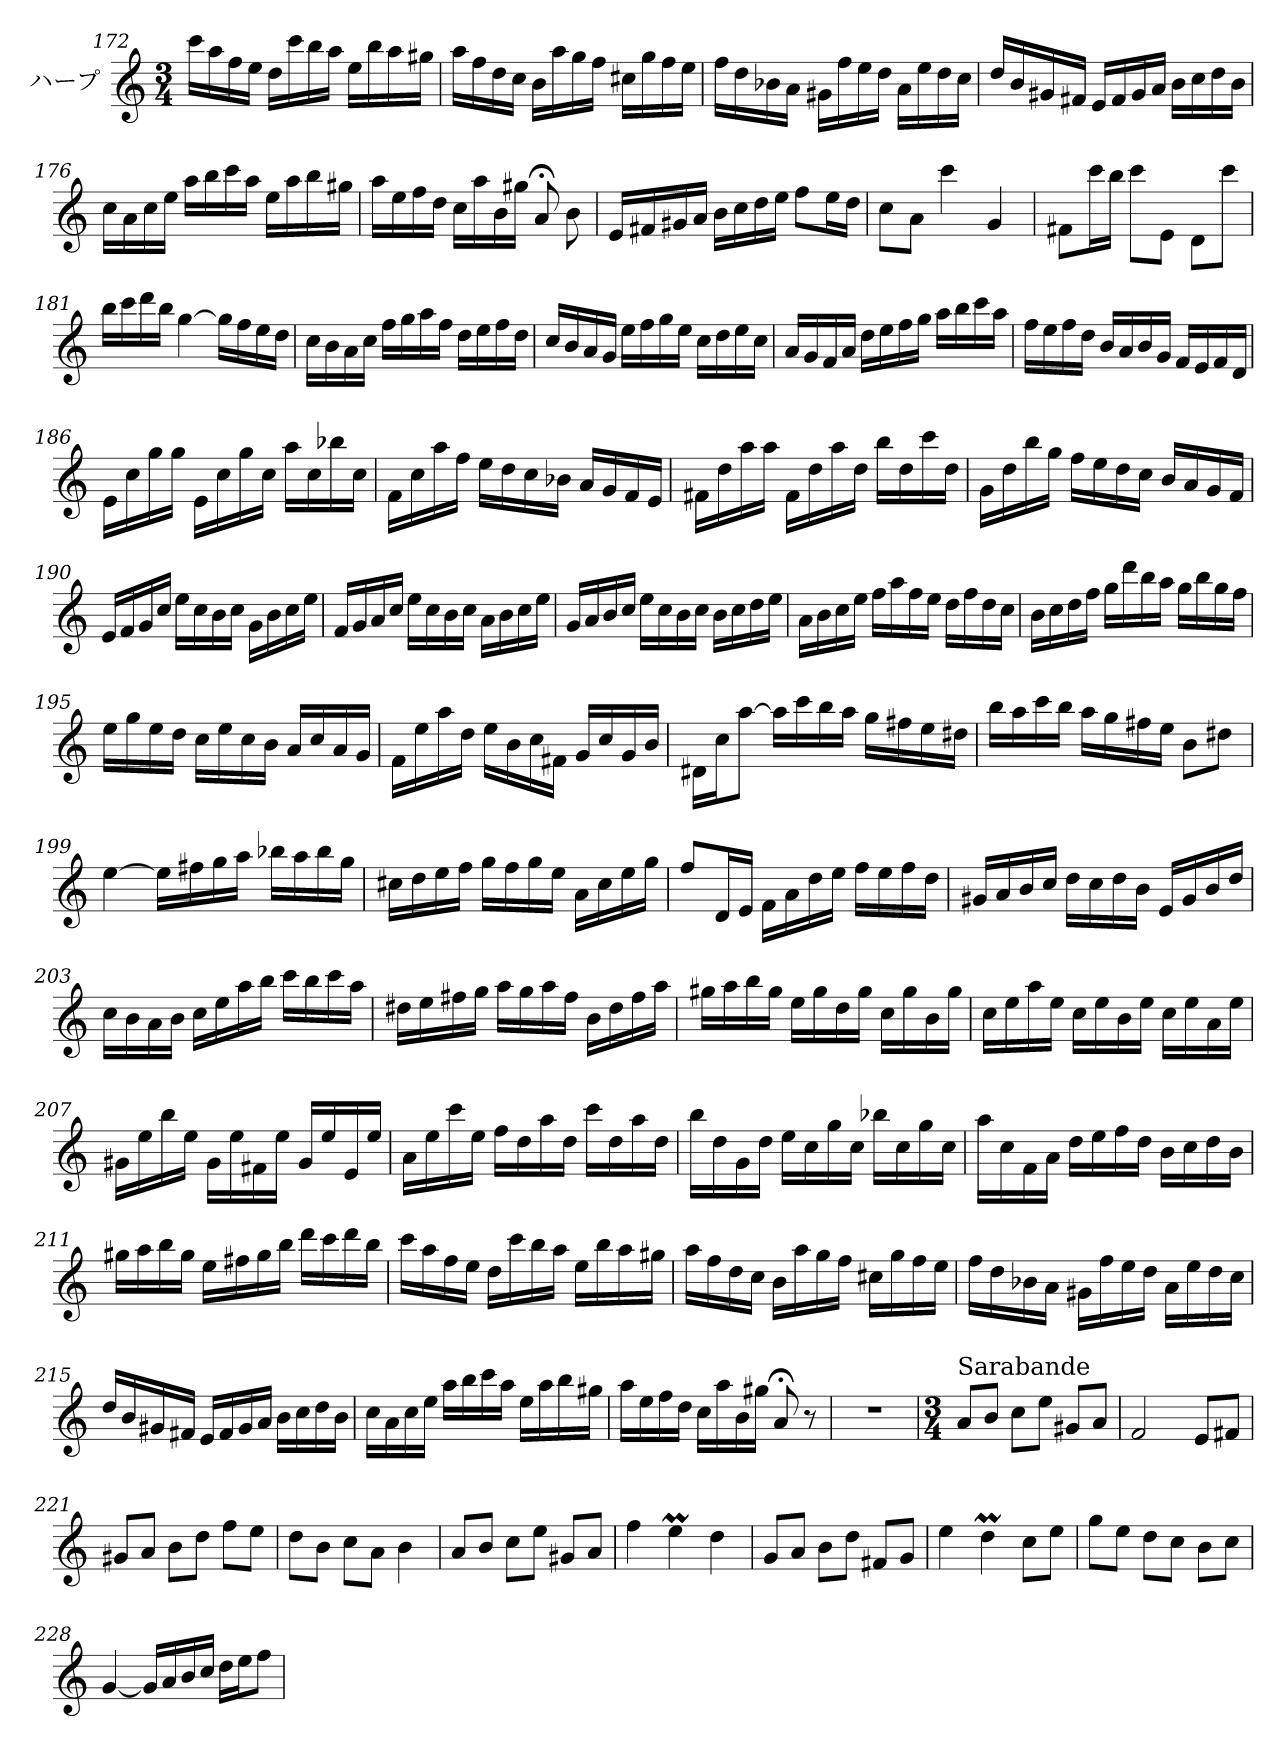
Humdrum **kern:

**kern
*part1
*staff1
*I"ハープ
!!LO:LB:g=z
*clefG2
*k[]
*M3/4
=172
16ccc\LL
16aa\
16ff\
16ee\JJ
16dd\LL
16ccc\
16bb\
16aa\JJ
16ee\LL
16bb\
16aa\
16gg#X\JJ
=173
16aa\LL
16ff\
16dd\
16cc\JJ
16b\LL
16aa\
16gg\
16ff\JJ
16cc#X\LL
16gg\
16ff\
16ee\JJ
=174
16ff\LL
16dd\
16b-X\
16a\JJ
16g#X\LL
16ff\
16ee\
16dd\JJ
16a\LL
16ee\
16dd\
16cc\JJ
!!LO:PB:g=z
=175
16dd/LL
16b/
16g#X/
16f#X/JJ
16e/LL
16f#/
16g#/
16a/JJ
16b\LL
16cc\
16dd\
16b\JJ
=176
16cc\LL
16a\
16cc\
16ee\JJ
16aa\LL
16bb\
16ccc\
16aa\JJ
16ee\LL
16aa\
16bb\
16gg#X\JJ
=177
16aa\LL
16ee\
16ff\
16dd\JJ
16cc\LL
16aa\
16b\
16gg#X\JJ
8a;</
8b\
!!LO:LB:g=z
=178
16e/LL
16f#X/
16g#X/
16a/JJ
16b\LL
16cc\
16dd\
16ee\JJ
8ff\L
16ee\L
16dd\JJ
=179
8cc\L
8a\J
4ccc\
4g/
=180
8f#X\L
16ccc\L
16bb\JJ
8ccc\L
8e\J
8d\L
8ccc\J
=181
16bb\LL
16ccc\
16ddd\
16bb\JJ
[4gg\
16gg\LL]
16ff\
16ee\
16dd\JJ
=182
16cc\LL
16b\
16a\
16cc\JJ
16ff\LL
16gg\
16aa\
16ff\JJ
16dd\LL
16ee\
16ff\
16dd\JJ
!!LO:LB:g=z
=183
16cc/LL
16b/
16a/
16g/JJ
16ee\LL
16ff\
16gg\
16ee\JJ
16cc\LL
16dd\
16ee\
16cc\JJ
=184
16a/LL
16g/
16f/
16a/JJ
16dd\LL
16ee\
16ff\
16gg\JJ
16aa\LL
16bb\
16ccc\
16aa\JJ
=185
16ff\LL
16ee\
16ff\
16dd\JJ
16b/LL
16a/
16b/
16g/JJ
16f/LL
16e/
16f/
16d/JJ
!!LO:LB:g=z
=186
16e\LL
16cc\
16gg\
16gg\JJ
16e\LL
16cc\
16gg\
16cc\JJ
16aa\LL
16cc\
16bb-X\
16cc\JJ
=187
16f\LL
16cc\
16aa\
16ff\JJ
16ee\LL
16dd\
16cc\
16b-X\JJ
16a/LL
16g/
16f/
16e/JJ
=188
16f#X\LL
16dd\
16aa\
16aa\JJ
16f#\LL
16dd\
16aa\
16dd\JJ
16bb\LL
16dd\
16ccc\
16dd\JJ
!!LO:LB:g=z
=189
16g\LL
16dd\
16bb\
16gg\JJ
16ff\LL
16ee\
16dd\
16cc\JJ
16b/LL
16a/
16g/
16f/JJ
=190
16e/LL
16f/
16g/
16cc/JJ
16ee\LL
16cc\
16b\
16cc\JJ
16g\LL
16b\
16cc\
16ee\JJ
=191
16f/LL
16g/
16a/
16cc/JJ
16ee\LL
16cc\
16b\
16cc\JJ
16a\LL
16b\
16cc\
16ee\JJ
=192
16g/LL
16a/
16b/
16cc/JJ
16ee\LL
16cc\
16b\
16cc\JJ
16b\LL
16cc\
16dd\
16ee\JJ
!!LO:LB:g=z
=193
16a\LL
16b\
16cc\
16ee\JJ
16ff\LL
16aa\
16ff\
16ee\JJ
16dd\LL
16ff\
16dd\
16cc\JJ
=194
16b\LL
16cc\
16dd\
16ff\JJ
16gg\LL
16ddd\
16bb\
16aa\JJ
16gg\LL
16bb\
16gg\
16ff\JJ
=195
16ee\LL
16gg\
16ee\
16dd\JJ
16cc\LL
16ee\
16cc\
16b\JJ
16a/LL
16cc/
16a/
16g/JJ
!!LO:LB:g=z
=196
16f\LL
16ee\
16aa\
16dd\JJ
16ee\LL
16b\
16cc\
16f#X\JJ
16g/LL
16cc/
16g/
16b/JJ
=197
16d#X\LL
16cc\J
[8aa\J
16aa\LL]
16ccc\
16bb\
16aa\JJ
16gg\LL
16ff#X\
16ee\
16dd#X\JJ
=198
16bb\LL
16aa\
16ccc\
16bb\JJ
16aa\LL
16gg\
16ff#X\
16ee\JJ
8b\L
8dd#X\J
!!LO:LB:g=z
=199
[4ee\
16ee\LL]
16ff#X\
16gg\
16aa\JJ
16bb-X\LL
16aa\
16bb-\
16gg\JJ
=200
16cc#X\LL
16dd\
16ee\
16ff\JJ
16gg\LL
16ff\
16gg\
16ee\JJ
16a\LL
16cc#\
16ee\
16gg\JJ
=201
8ff/L
16d/L
16e/JJ
16f\LL
16a\
16dd\
16ee\JJ
16ff\LL
16ee\
16ff\
16dd\JJ
=202
16g#X/LL
16a/
16b/
16cc/JJ
16dd\LL
16cc\
16dd\
16b\JJ
16e/LL
16g#/
16b/
16dd/JJ
!!LO:LB:g=z
=203
16cc\LL
16b\
16a\
16b\JJ
16cc\LL
16ee\
16aa\
16bb\JJ
16ccc\LL
16bb\
16ccc\
16aa\JJ
=204
16dd#X\LL
16ee\
16ff#X\
16gg\JJ
16aa\LL
16gg\
16aa\
16ff#\JJ
16b\LL
16dd#\
16ff#\
16aa\JJ
=205
16gg#X\LL
16aa\
16bb\
16gg#\JJ
16ee\LL
16gg#\
16dd\
16gg#\JJ
16cc\LL
16gg#\
16b\
16gg#\JJ
!!LO:LB:g=z
=206
16cc\LL
16ee\
16aa\
16ee\JJ
16cc\LL
16ee\
16b\
16ee\JJ
16cc\LL
16ee\
16a\
16ee\JJ
=207
16g#X\LL
16ee\
16bb\
16ee\JJ
16g#\LL
16ee\
16f#X\
16ee\JJ
16g#/LL
16ee/
16e/
16ee/JJ
=208
16a\LL
16ee\
16ccc\
16ee\JJ
16ff\LL
16dd\
16aa\
16dd\JJ
16ccc\LL
16dd\
16aa\
16dd\JJ
!!LO:LB:g=z
=209
16bb\LL
16dd\
16g\
16dd\JJ
16ee\LL
16cc\
16gg\
16cc\JJ
16bb-X\LL
16cc\
16gg\
16cc\JJ
=210
16aa\LL
16cc\
16f\
16a\JJ
16dd\LL
16ee\
16ff\
16dd\JJ
16b\LL
16cc\
16dd\
16b\JJ
=211
16gg#X\LL
16aa\
16bb\
16gg#\JJ
16ee\LL
16ff#X\
16gg#\
16bb\JJ
16ddd\LL
16ccc\
16ddd\
16bb\JJ
!!LO:PB:g=z
=212
16ccc\LL
16aa\
16ff\
16ee\JJ
16dd\LL
16ccc\
16bb\
16aa\JJ
16ee\LL
16bb\
16aa\
16gg#X\JJ
=213
16aa\LL
16ff\
16dd\
16cc\JJ
16b\LL
16aa\
16gg\
16ff\JJ
16cc#X\LL
16gg\
16ff\
16ee\JJ
=214
16ff\LL
16dd\
16b-X\
16a\JJ
16g#X\LL
16ff\
16ee\
16dd\JJ
16a\LL
16ee\
16dd\
16cc\JJ
!!LO:LB:g=z
=215
16dd/LL
16b/
16g#X/
16f#X/JJ
16e/LL
16f#/
16g#/
16a/JJ
16b\LL
16cc\
16dd\
16b\JJ
=216
16cc\LL
16a\
16cc\
16ee\JJ
16aa\LL
16bb\
16ccc\
16aa\JJ
16ee\LL
16aa\
16bb\
16gg#X\JJ
=217
16aa\LL
16ee\
16ff\
16dd\JJ
16cc\LL
16aa\
16b\
16gg#X\JJ
8a;</
8r
=218
2.r
!!LO:PB:g=z
=219
*M3/4
!LO:TX:a:t=Sarabande
8a/L
8b/J
8cc\L
8ee\J
8g#X/L
8a/J
=220
2f/
8e/L
8f#X/J
=221
8g#X/L
8a/J
8b\L
8dd\J
8ff\L
8ee\J
=222
8dd\L
8b\J
8cc\L
8a\J
4b\
=223
8a/L
8b/J
8cc\L
8ee\J
8g#X/L
8a/J
=224
4ff\
4eem\
4dd\
=225
8g/L
8a/J
8b\L
8dd\J
8f#X/L
8g/J
=226
4ee\
4ddM\
8cc\L
8ee\J
!!LO:LB:g=z
=227
8gg\L
8ee\J
8dd\L
8cc\J
8b\L
8cc\J
=228
[4g/
16g/LL]
16a/
16b/
16cc/JJ
16dd\LL
16ee\J
8ff\J
=
*-
